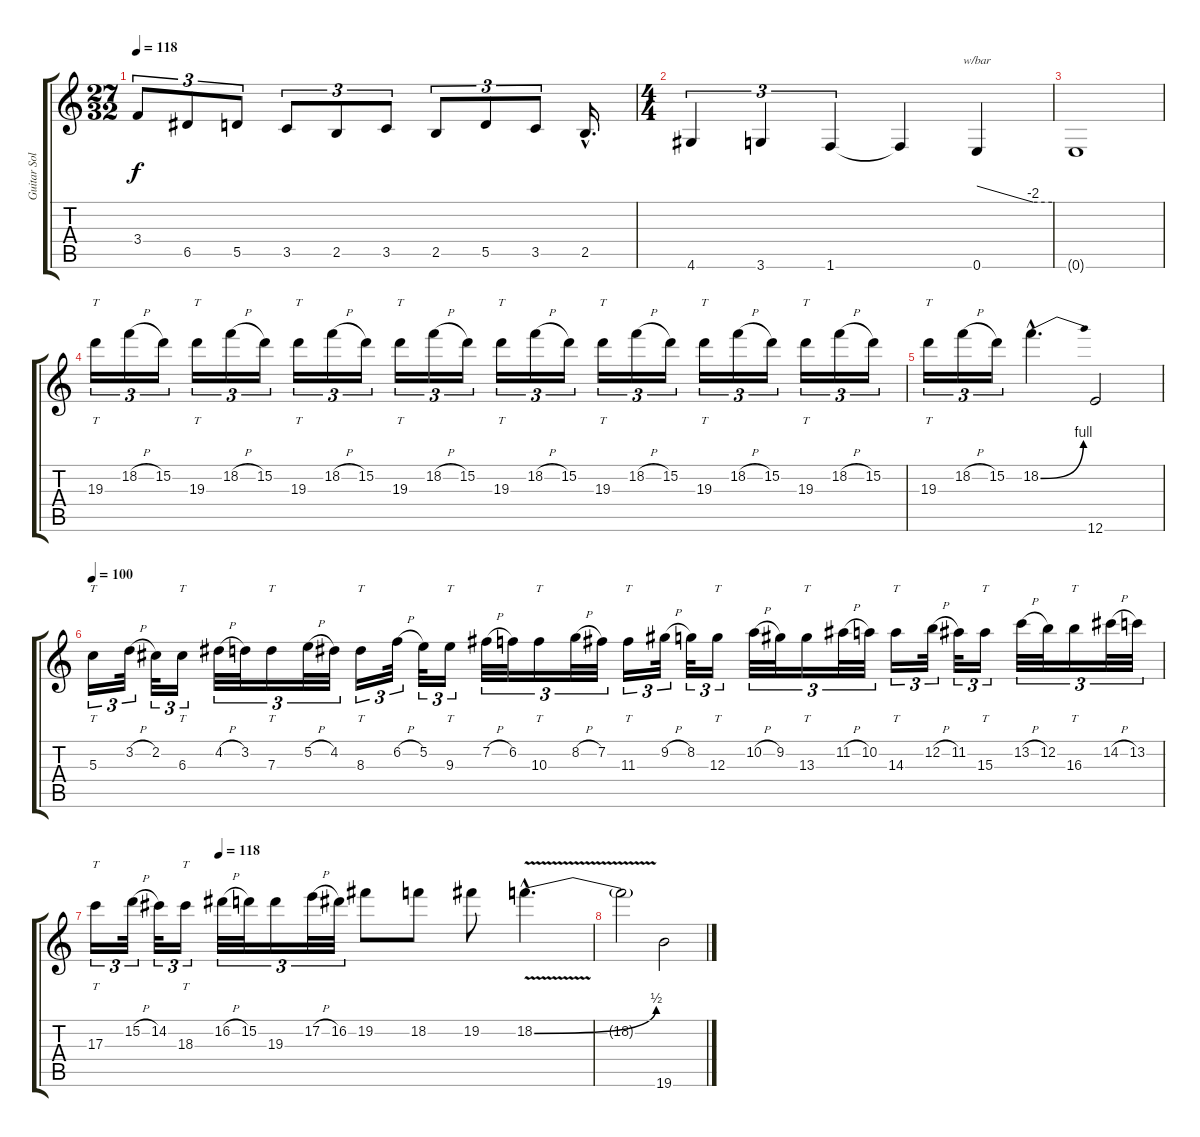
\track ("Guitar Solo" "Guitar Sol") {instrument distortionguitar}
\staff {score tabs}
\tuning (E4 B3 G3 D3 A2 E2) {hide}
\ts (27 32)
\tempo 118
\clef g2
\ks c
3.4.8{tu (3 2) dy f} 6.5.8{tu (3 2)} 5.5.8{tu (3 2)} 3.5.8{tu (3 2)} 2.5.8{tu (3 2)} 3.5.8{tu (3 2)} 2.5.8{tu (3 2)} 5.5.8{tu (3 2)} 3.5.8{tu (3 2)} 2.5{hac}.16{d} |
\ts (4 4)
4.6.4{tu (3 2)} 3.6.4{tu (3 2)} 1.6.4{tu (3 2)} 1.6{t}.4 0.6.4{tbe (custom default 0 0 45 -8 60 -8)} |
0.6{t}.1 |
19.3.16{tt tu (3 2)} 18.2{h}.16{tu (3 2)} 15.2.16{tu (3 2)} 19.3.16{tt tu (3 2)} 18.2{h}.16{tu (3 2)} 15.2.16{tu (3 2)} 19.3.16{tt tu (3 2)} 18.2{h}.16{tu (3 2)} 15.2.16{tu (3 2)} 19.3.16{tt tu (3 2)} 18.2{h}.16{tu (3 2)} 15.2.16{tu (3 2)} 19.3.16{tt tu (3 2)} 18.2{h}.16{tu (3 2)} 15.2.16{tu (3 2)} 19.3.16{tt tu (3 2)} 18.2{h}.16{tu (3 2)} 15.2.16{tu (3 2)} 19.3.16{tt tu (3 2)} 18.2{h}.16{tu (3 2)} 15.2.16{tu (3 2)} 19.3.16{tt tu (3 2)} 18.2{h}.16{tu (3 2)} 15.2.16{tu (3 2)} |
19.3.16{tt tu (3 2)} 18.2{h}.16{tu (3 2)} 15.2.16{tu (3 2)} 18.2{be (bend 0 0 60 4) hac}.4{d} 12.6.2 |
\tempo 100
5.3.16{tt tu (3 2)} 3.2{h}.32{tu (3 2)} 2.2.32{tu (3 2)} 6.3.16{tt tu (3 2)} 4.2{h}.32{tu (3 2)} 3.2.32{tu (3 2)} 7.3.16{tt tu (3 2)} 5.2{h}.32{tu (3 2)} 4.2.32{tu (3 2)} 8.3.16{tt tu (3 2)} 6.2{h}.32{tu (3 2)} 5.2.32{tu (3 2)} 9.3.16{tt tu (3 2)} 7.2{h}.32{tu (3 2)} 6.2.32{tu (3 2)} 10.3.16{tt tu (3 2)} 8.2{h}.32{tu (3 2)} 7.2.32{tu (3 2)} 11.3.16{tt tu (3 2)} 9.2{h}.32{tu (3 2)} 8.2.32{tu (3 2)} 12.3.16{tt tu (3 2)} 10.2{h}.32{tu (3 2)} 9.2.32{tu (3 2)} 13.3.16{tt tu (3 2)} 11.2{h}.32{tu (3 2)} 10.2.32{tu (3 2)} 14.3.16{tt tu (3 2)} 12.2{h}.32{tu (3 2)} 11.2.32{tu (3 2)} 15.3.16{tt tu (3 2)} 13.2{h}.32{tu (3 2)} 12.2.32{tu (3 2)} 16.3.16{tt tu (3 2)} 14.2{h}.32{tu (3 2)} 13.2.32{tu (3 2)} |
\tempo (118 0.25)
17.3.16{tt tu (3 2)} 15.2{h}.32{tu (3 2)} 14.2.32{tu (3 2)} 18.3.16{tt tu (3 2)} 16.2{h}.32{tu (3 2)} 15.2.32{tu (3 2)} 19.3.16{tu (3 2)} 17.2{h}.32{tu (3 2)} 16.2.32{tu (3 2)} 19.2.8 18.2.8 19.2.8 18.2{be (bend 0 0 60 2) v hac}.4{d} |
18.2{t}.2 19.6.2
